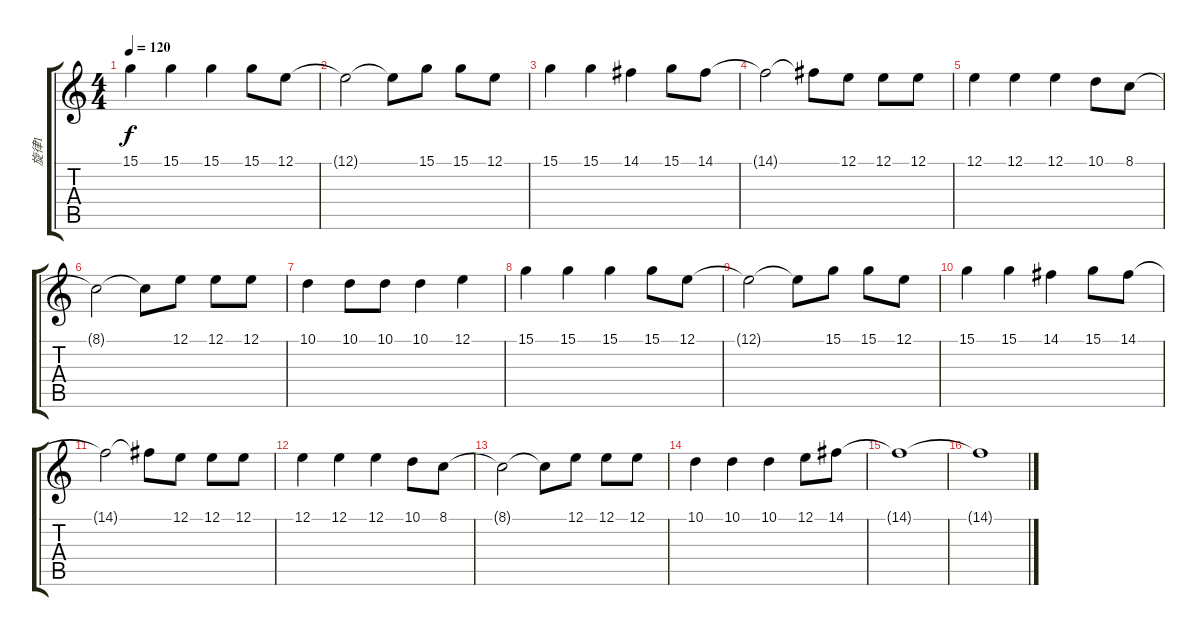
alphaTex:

\track ("旋律1" "旋律1") {instrument sopranosax}
\staff {score tabs}
\tuning (E4 B3 G3 D3 A2 E2) {hide}
\ts (4 4)
\tempo 120
\clef g2
\ks c
15.1.4{dy f} 15.1.4 15.1.4 15.1.8 12.1.8 |
12.1{t}.2 12.1{t}.8 15.1.8 15.1.8 12.1.8 |
15.1.4 15.1.4 14.1.4 15.1.8 14.1.8 |
14.1{t}.2 14.1{t}.8 12.1.8 12.1.8 12.1.8 |
12.1.4 12.1.4 12.1.4 10.1.8 8.1.8 |
8.1{t}.2 8.1{t}.8 12.1.8 12.1.8 12.1.8 |
10.1.4 10.1.8 10.1.8 10.1.4 12.1.4 |
15.1.4 15.1.4 15.1.4 15.1.8 12.1.8 |
12.1{t}.2 12.1{t}.8 15.1.8 15.1.8 12.1.8 |
15.1.4 15.1.4 14.1.4 15.1.8 14.1.8 |
14.1{t}.2 14.1{t}.8 12.1.8 12.1.8 12.1.8 |
12.1.4 12.1.4 12.1.4 10.1.8 8.1.8 |
8.1{t}.2 8.1{t}.8 12.1.8 12.1.8 12.1.8 |
10.1.4 10.1.4 10.1.4 12.1.8 14.1.8 |
14.1{t}.1 |
14.1{t}.1
